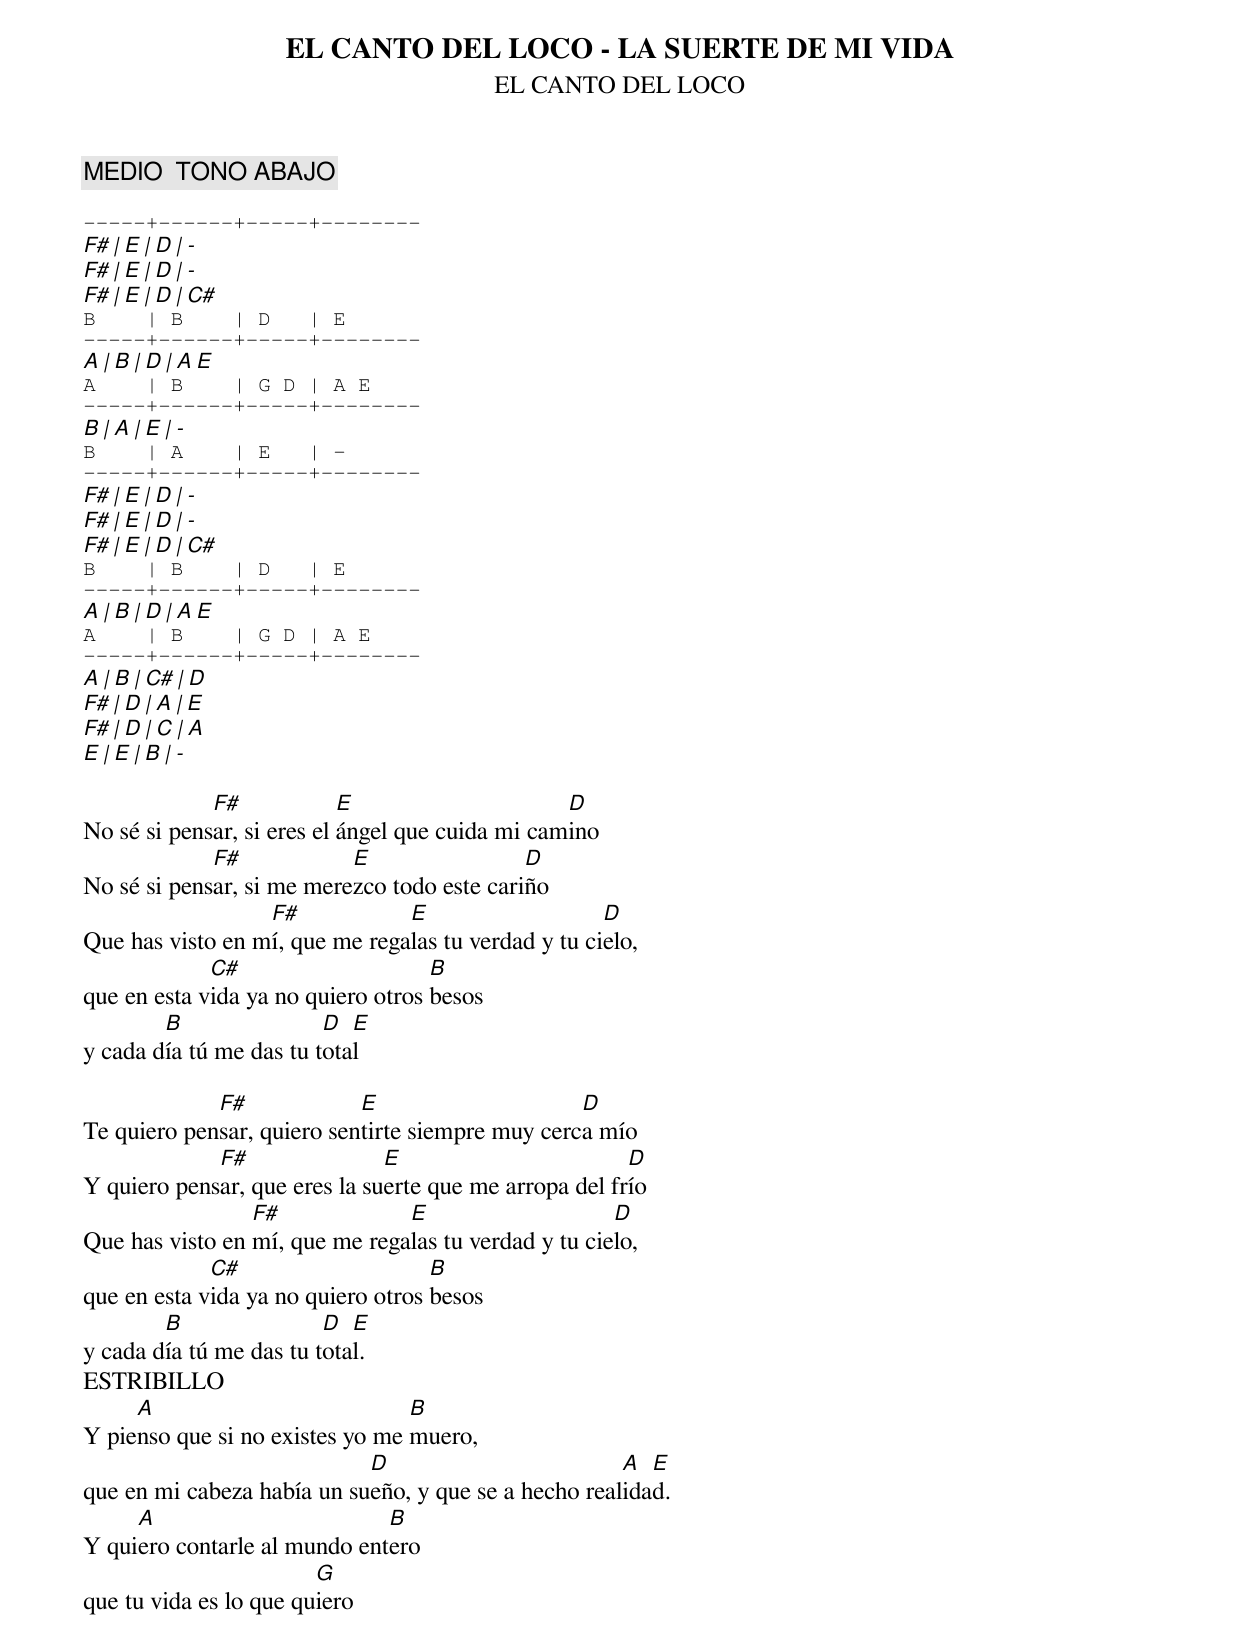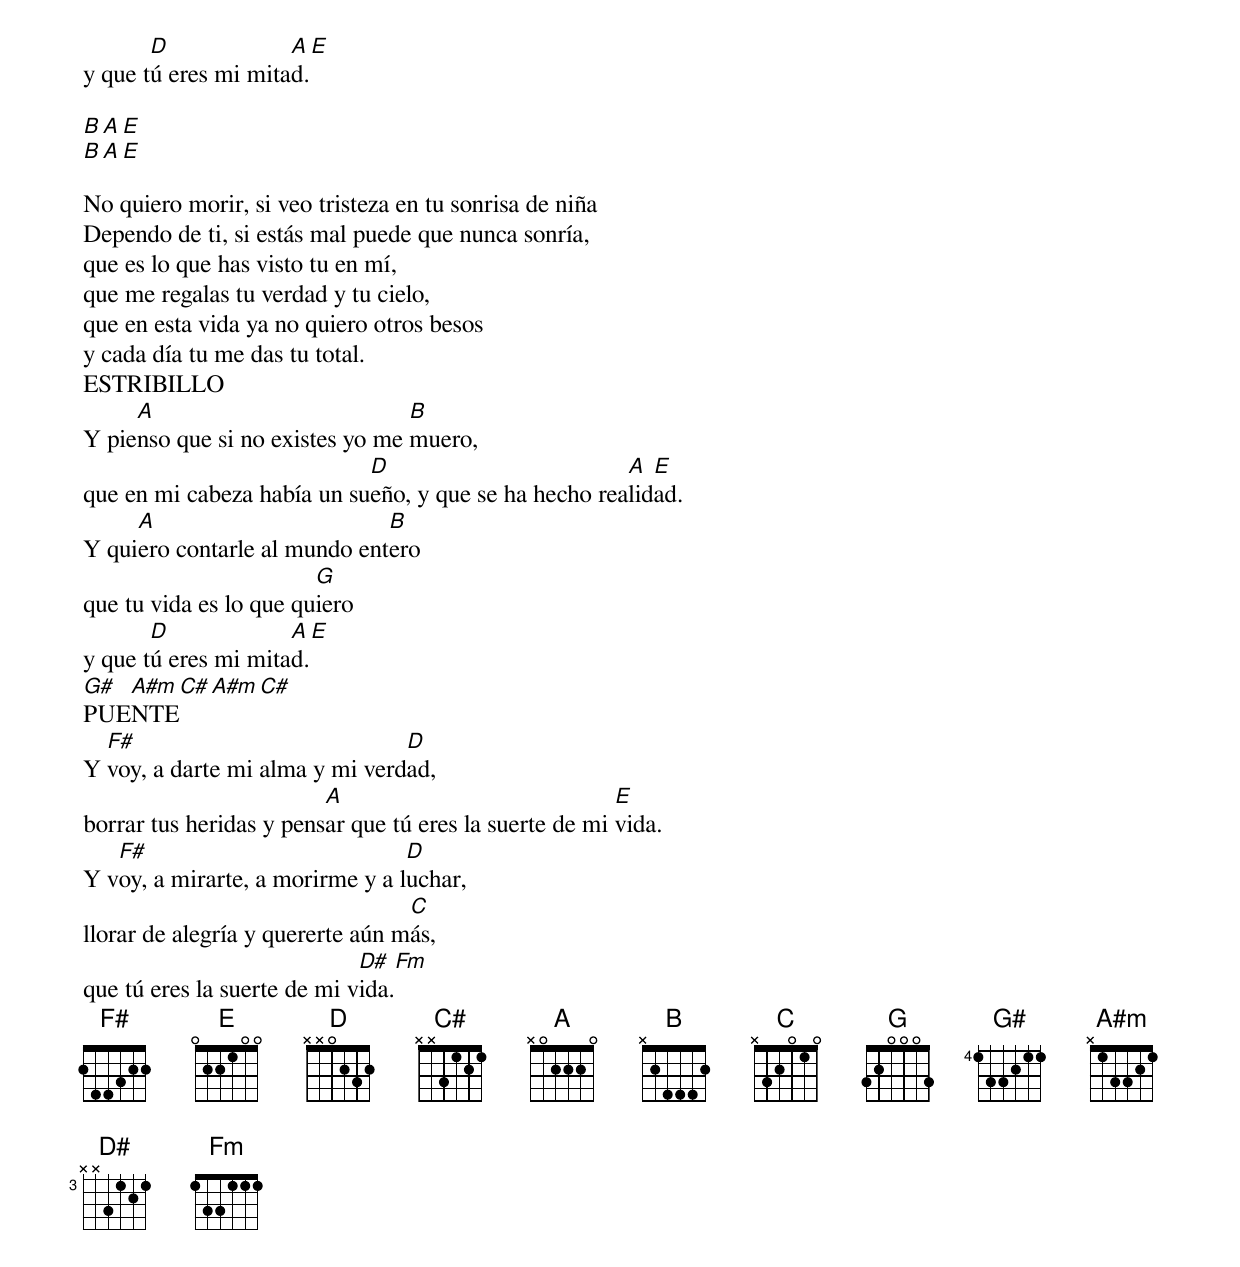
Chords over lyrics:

EL CANTO DEL LOCO - LA SUERTE DE MI VIDA
EL CANTO DEL LOCO
MEDIO  TONO ABAJO

-----+------+-----+--------
F#   | E    | D   | -
F#   | E    | D   | -
F#   | E    | D   | C#
B    | B    | D   | E
-----+------+-----+--------
A    | B    | D   | A E
A    | B    | G D | A E
-----+------+-----+--------
B    | A    | E   | -
B    | A    | E   | -
-----+------+-----+--------
F#   | E    | D   | -
F#   | E    | D   | -
F#   | E    | D   | C#
B    | B    | D   | E
-----+------+-----+--------
A    | B    | D   | A E
A    | B    | G D | A E
-----+------+-----+--------
A    | B    | C#  | D
F#   | D    | A   | E
F#   | D    | C   | A
E    | E    | B   | -

             F#             E                     D
No sé si pensar, si eres el ángel que cuida mi camino
             F#            E                 D
No sé si pensar, si me merezco todo este cariño
                  F#            E                    D
Que has visto en mí, que me regalas tu verdad y tu cielo,
             C#                     B
que en esta vida ya no quiero otros besos
        B                D  E
y cada día tú me das tu total

             F#             E                     D
Te quiero pensar, quiero sentirte siempre muy cerca mío
             F#                E                        D
Y quiero pensar, que eres la suerte que me arropa del frío
                 F#             E                     D
Que has visto en mí, que me regalas tu verdad y tu cielo,
             C#                     B
que en esta vida ya no quiero otros besos
        B                D  E
y cada día tú me das tu total.
ESTRIBILLO
     A                           B
Y pienso que si no existes yo me muero,
                            D                         A  E
que en mi cabeza había un sueño, y que se a hecho realidad.
     A                        B
Y quiero contarle al mundo entero
                        G
que tu vida es lo que quiero
       D             A E
y que tú eres mi mitad.

B A E
B A E

No quiero morir, si veo tristeza en tu sonrisa de niña
Dependo de ti, si estás mal puede que nunca sonría,
que es lo que has visto tu en mí,
que me regalas tu verdad y tu cielo,
que en esta vida ya no quiero otros besos
y cada día tu me das tu total.
ESTRIBILLO
     A                           B
Y pienso que si no existes yo me muero,
                            D                         A  E
que en mi cabeza había un sueño, y que se ha hecho realidad.
     A                        B
Y quiero contarle al mundo entero
                        G
que tu vida es lo que quiero
       D             A E
y que tú eres mi mitad.
G# A#m C# A#m C#
PUENTE
  F#                            D
Y voy, a darte mi alma y mi verdad,
                         A                              E
borrar tus heridas y pensar que tú eres la suerte de mi vida.
   F#                            D
Y voy, a mirarte, a morirme y a luchar,
                                  C
llorar de alegría y quererte aún más,
                             D#      Fm
que tú eres la suerte de mi vida.
